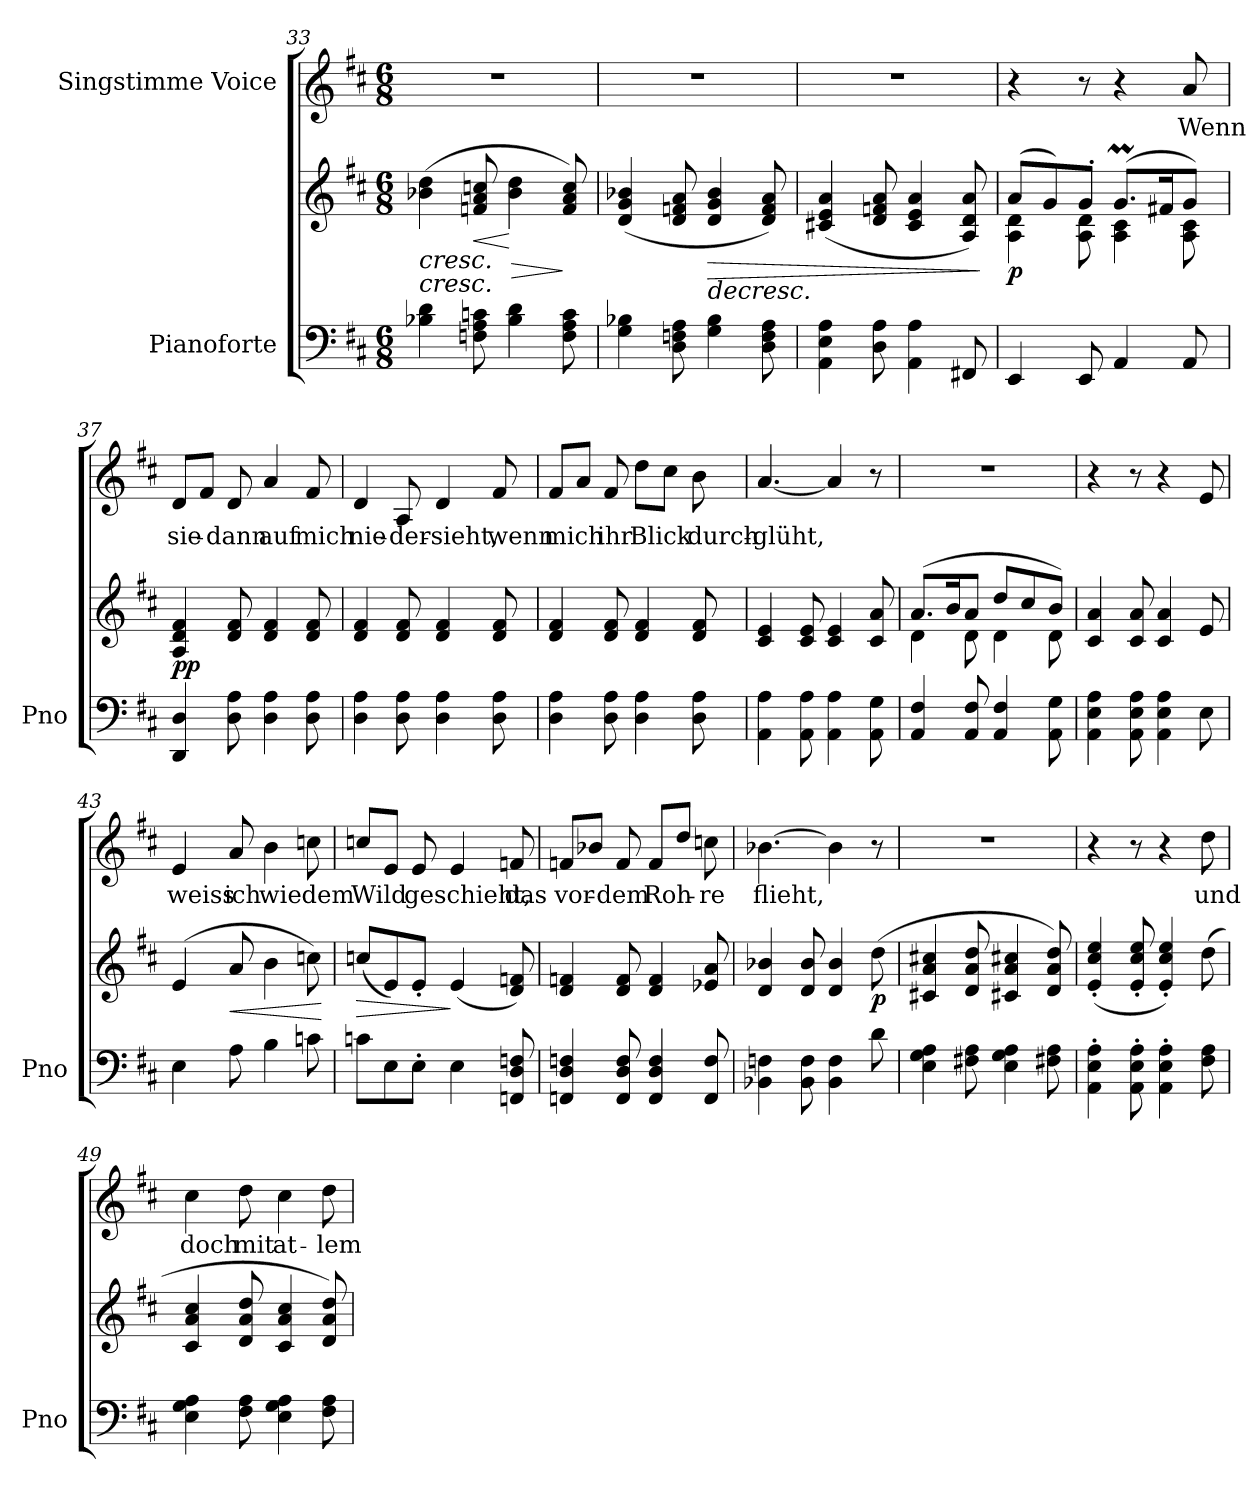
**kern	**kern	**dynam	**kern	**text
*part2	*part2	*part2	*part1	*part1
*staff3	*staff2	*staff2/3	*staff1	*staff1
*I"Pianoforte	*	*	*I"Singstimme            Voice	*
*I'Pno	*	*	*	*
*clefF4	*clefG2	*	*clefG2	*
*k[f#c#]	*k[f#c#]	*	*k[f#c#]	*
*M6/8	*M6/8	*	*M6/8	*
=33	=33	=33	=33	=33
!	!LO:TX:b:i:t=cresc.	!	!	!
!	!	!LO:HP:b	!	!
4B-X\ 4d\	(>4b-X\ 4dd\	<	2.r	.
!	!	!LO:HP:b	!	!
8Fn\ 8A\ 8cn\	8fn/ 8a/ 8ccn/	<	.	.
!	!	!LO:HP:n=1:b	!	!
4B-\ 4d\	4b-\ 4dd\	[ >	.	.
8F\ 8A\ 8c\	8f/ 8a/ 8cc/)	]	.	.
=34	=34	=34	=34	=34
4G\ 4B-X\	(>4d/ 4g/ 4b-X/	.	2.r	.
8D\ 8Fn\ 8A\	8d/ 8fn/ 8a/	.	.	.
!	!LO:TX:b:i:t=decresc.	!	!	!
!	!	!LO:HP:n=1:b	!	!
4G\ 4B-\	4d/ 4g/ 4b-/	[ >	.	.
8D\ 8F\ 8A\	8d/ 8f/ 8a/)	.	.	.
=35	=35	=35	=35	=35
4AA\ 4E\ 4A\	(>4c#X/ 4e/ 4a/	.	2.r	.
8D\ 8A\	8d/ 8fn/ 8a/	.	.	.
4AA\ 4A\	4c#/ 4e/ 4a/	.	.	.
8FF#X/	8A/ 8d/ 8a/)	.	.	.
.	.	]	.	.
=36	=36	=36	=36	=36
*	*^	*	*	*
!	!	!	!LO:DY:b	!	!
4EE/	(>8a/L	4A\ 4d\	p	4r	.
.	8g/)	.	.	.	.
8EE/	8g'/J	8A\ 8d\	.	8r	.
4AA/	(>8.gM/L	4A\ 4c#\	.	4r	.
.	16f#X/K	.	.	.	.
!	!	!	!	!	!LO:LY:b
8AA/	8g/J)	8A\ 8c#\	.	8a/	Wenn
=37	=37	=37	=37	=37	=37
!	!	!	!LO:DY:b	!	!LO:LY:b
*	*v	*v	*	*	*
4DD/ 4D/	4A/ 4d/ 4f#/	pp	8d/L	sie-
.	.	.	8f#/J	.
!	!	!	!	!LO:LY:b
8D\ 8A\	8d/ 8f#/	.	8d/	dann
!	!	!	!	!LO:LY:b
4D\ 4A\	4d/ 4f#/	.	4a/	auf
!	!	!	!	!LO:LY:b
8D\ 8A\	8d/ 8f#/	.	8f#/	mich
!!LO:LB:g=z
=38	=38	=38	=38	=38
!	!	!	!	!LO:LY:b
4D\ 4A\	4d/ 4f#/	.	4d/	nie-
!	!	!	!	!LO:LY:b
8D\ 8A\	8d/ 8f#/	.	8A/	-der-
!	!	!	!	!LO:LY:b
4D\ 4A\	4d/ 4f#/	.	4d/	-sieht,
!	!	!	!	!LO:LY:b
8D\ 8A\	8d/ 8f#/	.	8f#/	wenn
=39	=39	=39	=39	=39
!	!	!	!	!LO:LY:b
4D\ 4A\	4d/ 4f#/	.	8f#/L	mich
.	.	.	8a/J	.
!	!	!	!	!LO:LY:b
8D\ 8A\	8d/ 8f#/	.	8f#/	ihr
!	!	!	!	!LO:LY:b
4D\ 4A\	4d/ 4f#/	.	8dd\L	Blick
.	.	.	8cc#\J	.
!	!	!	!	!LO:LY:b
8D\ 8A\	8d/ 8f#/	.	8b\	durch-
=40	=40	=40	=40	=40
!	!	!	!	!LO:LY:b
4AA\ 4A\	4c#/ 4e/	.	[4.a/	-glüht,
8AA\ 8A\	8c#/ 8e/	.	.	.
4AA\ 4A\	4c#/ 4e/	.	4a/]	.
8AA\ 8G\	8c#/ 8a/	.	8r	.
=41	=41	=41	=41	=41
*	*^	*	*	*
4AA/ 4F#/	(>8.a/L	4d\	.	2.r	.
.	16b/K	.	.	.	.
8AA/ 8F#/	8a/J	8d\	.	.	.
4AA/ 4F#/	8dd/L	4d\	.	.	.
.	8cc#/	.	.	.	.
8AA\ 8G\	8b/J)	8d\	.	.	.
*	*v	*v	*	*	*
=42	=42	=42	=42	=42
4AA\ 4E\ 4A\	4c#/ 4a/	.	4r	.
8AA\ 8E\ 8A\	8c#/ 8a/	.	8r	.
4AA\ 4E\ 4A\	4c#/ 4a/	.	4r	.
8E\	8e/	.	8e/	.
!!LO:PB:g=z
=43	=43	=43	=43	=43
!	!	!	!	!LO:LY:b
4E\	(>4e/	.	4e/	weiss
!	!	!LO:HP:b	!	!LO:LY:b
8A\	8a/	<	8a/	ich
!	!	!	!	!LO:LY:b
4B\	4b\	.	4b\	wie
!	!	!	!	!LO:LY:b
8cn\	8ccn\)	.	8ccn\	dem
.	.	[	.	.
=44	=44	=44	=44	=44
!	!	!LO:HP:b	!	!LO:LY:b
8cn\L	(<8ccn/L	>	8ccn/L	Wild
8E\	8e/)	.	8e/J	.
!	!	!	!	!LO:LY:b
8E'\J	8e'/J	.	8e/	geschieht,
4E\	(<4e/	]	4e/	.
!	!	!	!	!LO:LY:b
8FFn/ 8D/ 8Fn/	8d/ 8fn/)	.	8fn/	das
=45	=45	=45	=45	=45
!	!	!	!	!LO:LY:b
4FFn/ 4D/ 4Fn/	4d/ 4fn/	.	8fn/L	vor-
.	.	.	8b-X/J	.
!	!	!	!	!LO:LY:b
8FF/ 8D/ 8F/	8d/ 8f/	.	8f/	dem
!	!	!	!	!LO:LY:b
4FF/ 4D/ 4F/	4d/ 4f/	.	8f/L	Roh-
.	.	.	8dd/J	.
!	!	!	!	!LO:LY:b
8FF/ 8F/	8e-X/ 8a/	.	8ccn\	re
=46	=46	=46	=46	=46
!	!	!	!	!LO:LY:b
4BB-X\ 4Fn\	4d/ 4b-X/	.	[4.b-X\	flieht,
8BB-\ 8F\	8d/ 8b-/	.	.	.
4BB-\ 4F\	4d/ 4b-/	.	4b-\]	.
!	!	!LO:DY:b	!	!
8d\	(>8dd\	p	8r	.
=47	=47	=47	=47	=47
4E\ 4G\ 4A\	4c#X/ 4a/ 4cc#X/	.	2.r	.
8F#X\ 8A\	8d/ 8a/ 8dd/	.	.	.
4E\ 4G\ 4A\	4c#X/ 4a/ 4cc#X/	.	.	.
8F#X\ 8A\	8d/ 8a/ 8dd/)	.	.	.
!!LO:LB:g=z
=48	=48	=48	=48	=48
4AA\' 4E\' 4A\'	(<4e/' 4cc#/' 4ee/'	.	4r	.
8AA\' 8E\' 8A\'	8e/' 8cc#/' 8ee/'	.	8r	.
4AA\' 4E\' 4A\'	4e/' 4cc#/' 4ee/')	.	4r	.
!	!	!	!	!LO:LY:b
8F#\ 8A\	(>8dd\	.	8dd\	und
=49	=49	=49	=49	=49
!	!	!	!	!LO:LY:b
4E\ 4G\ 4A\	4c#/ 4a/ 4cc#/	.	4cc#\	doch
!	!	!	!	!LO:LY:b
8F#\ 8A\	8d/ 8a/ 8dd/	.	8dd\	mit
!	!	!	!	!LO:LY:b
4E\ 4G\ 4A\	4c#/ 4a/ 4cc#/	.	4cc#\	at-
!	!	!	!	!LO:LY:b
8F#\ 8A\	8d/ 8a/ 8dd/)	.	8dd\	-lem
=	=	=	=	=
*-	*-	*-	*-	*-
